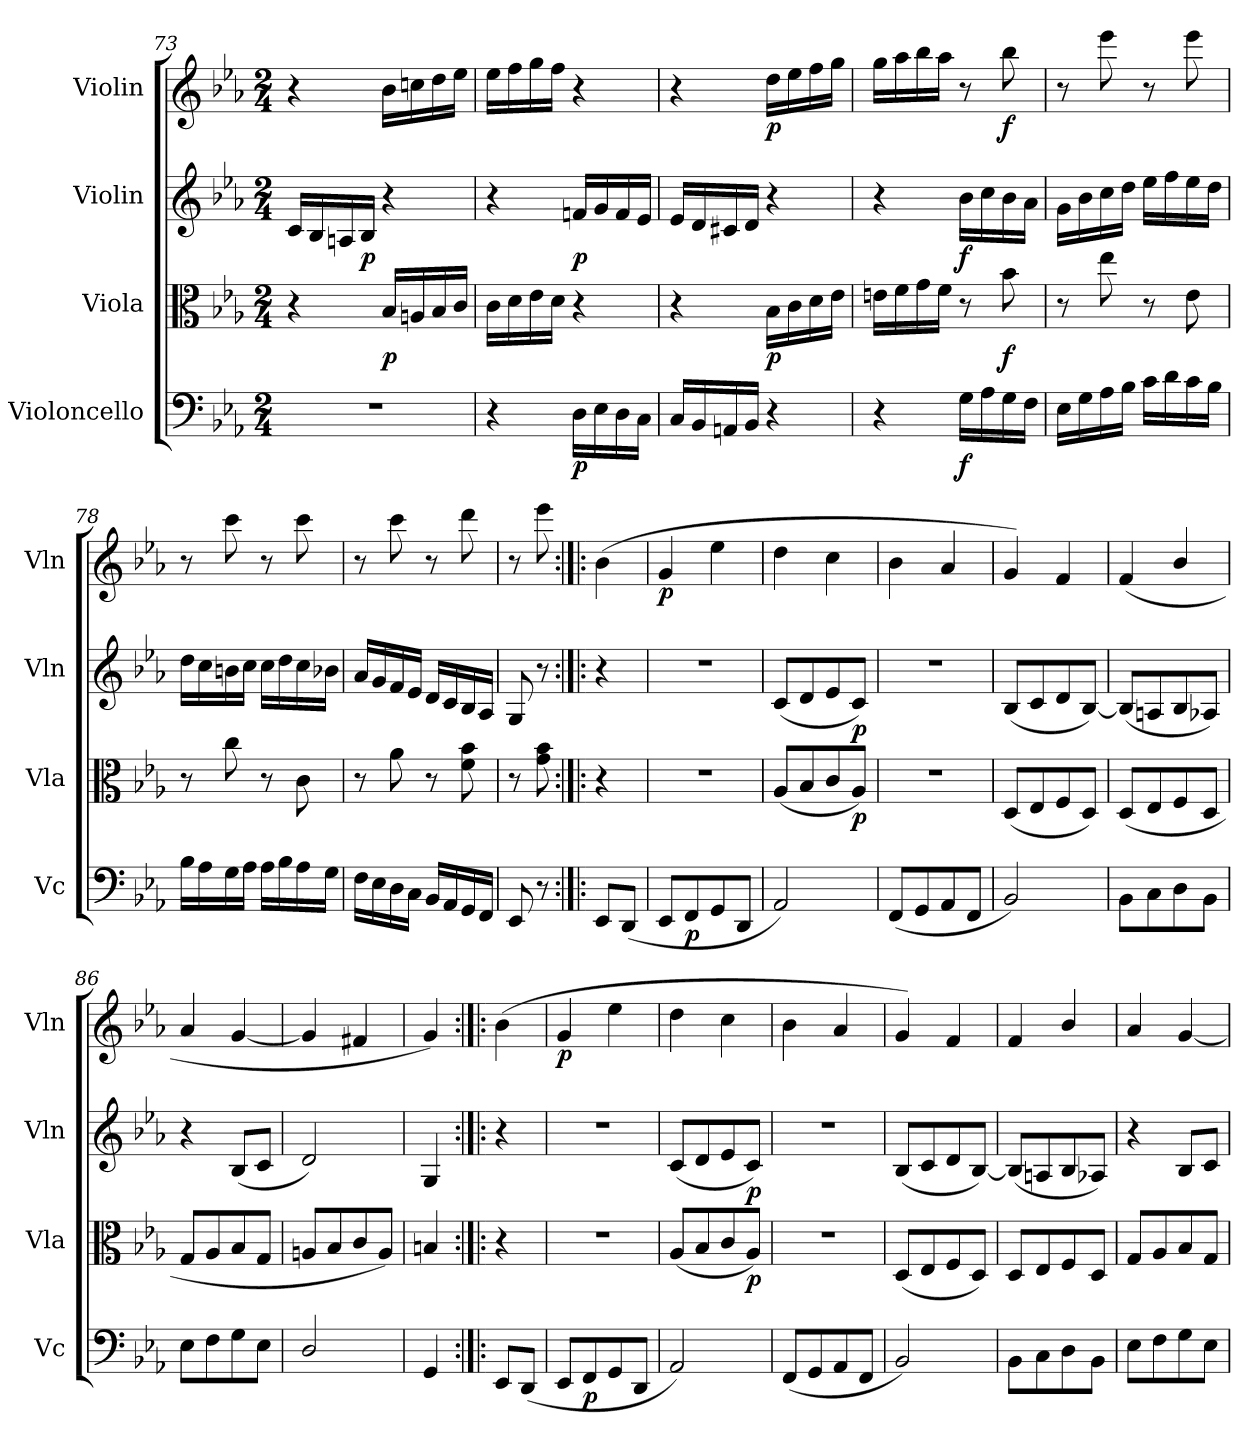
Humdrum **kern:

**kern	**dynam	**kern	**dynam	**kern	**dynam	**kern	**dynam
*part4	*part4	*part3	*part3	*part2	*part2	*part1	*part1
*staff4	*staff4	*staff3	*staff3	*staff2	*staff2	*staff1	*staff1
*I"Violoncello	*	*I"Viola	*	*I"Violin	*	*I"Violin	*
*I'Vc	*	*I'Vla	*	*I'Vln	*	*I'Vln	*
*clefF4	*	*clefC3	*	*clefG2	*	*clefG2	*
*k[b-e-a-]	*	*k[b-e-a-]	*	*k[b-e-a-]	*	*k[b-e-a-]	*
*E-:	*	*E-:	*	*E-:	*	*E-:	*
*M2/4	*	*M2/4	*	*M2/4	*	*M2/4	*
=73	=73	=73	=73	=73	=73	=73	=73
2r	.	4r	.	16c/LL	.	4r	.
.	.	.	.	16B-/	.	.	.
.	.	.	.	16An/	.	.	.
.	.	.	.	16B-/JJ	p	.	.
.	.	16B-/LL	p	4r	.	16b-\LL	.
.	.	16An/	.	.	.	16ccn\	.
.	.	16B-/	.	.	.	16dd\	.
.	.	16c/JJ	.	.	.	16ee-\JJ	.
=74	=74	=74	=74	=74	=74	=74	=74
4r	.	16c\LL	.	4r	.	16ee-\LL	.
.	.	16d\	.	.	.	16ff\	.
.	.	16e-\	.	.	.	16gg\	.
.	.	16d\JJ	.	.	.	16ff\JJ	.
16D\LL	p	4r	.	16fn/LL	p	4r	.
16E-\	.	.	.	16g/	.	.	.
16D\	.	.	.	16f/	.	.	.
16C\JJ	.	.	.	16e-/JJ	.	.	.
=75	=75	=75	=75	=75	=75	=75	=75
16C/LL	.	4r	.	16e-/LL	.	4r	.
16BB-/	.	.	.	16d/	.	.	.
16AAn/	.	.	.	16c#X/	.	.	.
16BB-/JJ	.	.	.	16d/JJ	.	.	.
4r	.	16B-\LL	p	4r	.	16dd\LL	p
.	.	16c\	.	.	.	16ee-\	.
.	.	16d\	.	.	.	16ff\	.
.	.	16e-\JJ	.	.	.	16gg\JJ	.
=76	=76	=76	=76	=76	=76	=76	=76
4r	.	16en\LL	.	4r	.	16gg\LL	.
.	.	16f\	.	.	.	16aa-\	.
.	.	16g\	.	.	.	16bb-\	.
.	.	16f\JJ	.	.	.	16aa-\JJ	.
16G\LL	f	8r	.	16b-\LL	f	8r	.
16A-\	.	.	.	16cc\	.	.	.
16G\	.	8b-\	f	16b-\	.	8bb-\	f
16F\JJ	.	.	.	16a-\JJ	.	.	.
=77	=77	=77	=77	=77	=77	=77	=77
16E-\LL	.	8r	.	16g\LL	.	8r	.
16G\	.	.	.	16b-\	.	.	.
16A-\	.	8ee-\	.	16cc\	.	8eee-\	.
16B-\JJ	.	.	.	16dd\JJ	.	.	.
16c\LL	.	8r	.	16ee-\LL	.	8r	.
16d\	.	.	.	16ff\	.	.	.
16c\	.	8e-\	.	16ee-\	.	8eee-\	.
16B-\JJ	.	.	.	16dd\JJ	.	.	.
=78	=78	=78	=78	=78	=78	=78	=78
16B-\LL	.	8r	.	16dd\LL	.	8r	.
16A-\	.	.	.	16cc\	.	.	.
16G\	.	8cc\	.	16bn\	.	8ccc\	.
16A-\JJ	.	.	.	16cc\JJ	.	.	.
16A-\LL	.	8r	.	16cc\LL	.	8r	.
16B-\	.	.	.	16dd\	.	.	.
16A-\	.	8c\	.	16cc\	.	8ccc\	.
16G\JJ	.	.	.	16b-X\JJ	.	.	.
=79	=79	=79	=79	=79	=79	=79	=79
16F\LL	.	8r	.	16a-/LL	.	8r	.
16E-\	.	.	.	16g/	.	.	.
16D\	.	8a-\	.	16f/	.	8ccc\	.
16C\JJ	.	.	.	16e-/JJ	.	.	.
16BB-/LL	.	8r	.	16d/LL	.	8r	.
16AA-/	.	.	.	16c/	.	.	.
16GG/	.	8f\ 8b-\	.	16B-/	.	8ddd\	.
16FF/JJ	.	.	.	16A-/JJ	.	.	.
=80	=80	=80	=80	=80	=80	=80	=80
8EE-/	.	8r	.	8G/	.	8r	.
8r	.	8g\ 8b-\	.	8r	.	8eee-\	.
=:|!|:	=:|!|:	=:|!|:	=:|!|:	=:|!|:	=:|!|:	=:|!|:	=:|!|:
8EE-/L	.	4r	.	4r	.	(4b-\	.
(8DD/J	.	.	.	.	.	.	.
=81	=81	=81	=81	=81	=81	=81	=81
8EE-/L	.	2r	.	2r	.	4g/	p
8FF/	p	.	.	.	.	.	.
8GG/	.	.	.	.	.	4ee-\	.
8DD/J	.	.	.	.	.	.	.
=82	=82	=82	=82	=82	=82	=82	=82
2AA-/)	.	(8A-/L	.	(8c/L	.	4dd\	.
.	.	8B-/	.	8d/	.	.	.
.	.	8c/	.	8e-/	.	4cc\	.
.	.	8A-/J)	p	8c/J)	p	.	.
=83	=83	=83	=83	=83	=83	=83	=83
(8FF/L	.	2r	.	2r	.	4b-\	.
8GG/	.	.	.	.	.	.	.
8AA-/	.	.	.	.	.	4a-/	.
8FF/J	.	.	.	.	.	.	.
=84	=84	=84	=84	=84	=84	=84	=84
2BB-/)	.	(8D/L	.	(8B-/L	.	4g/)	.
.	.	8E-/	.	8c/	.	.	.
.	.	8F/	.	8d/	.	4f/	.
.	.	8D/J)	.	[8B-/J)	.	.	.
=85	=85	=85	=85	=85	=85	=85	=85
8BB-\L	.	(8D/L	.	(8B-/L]	.	(4f/	.
8C\	.	8E-/	.	8An/	.	.	.
8D\	.	8F/	.	8B-/	.	4b-/	.
8BB-\J	.	8D/J	.	8A-X/J)	.	.	.
=86	=86	=86	=86	=86	=86	=86	=86
8E-\L	.	8G/L	.	4r	.	4a-/	.
8F\	.	8A-/	.	.	.	.	.
8G\	.	8B-/	.	(8B-/L	.	[4g/	.
8E-\J	.	8G/J	.	8c/J	.	.	.
=87	=87	=87	=87	=87	=87	=87	=87
2D/	.	8An/L	.	2d/)	.	4g/]	.
.	.	8B-/	.	.	.	.	.
.	.	8c/	.	.	.	4f#X/	.
.	.	8A/J)	.	.	.	.	.
=88	=88	=88	=88	=88	=88	=88	=88
4GG/	.	4Bn/	.	4G/	.	4g/)	.
=:|!|:	=:|!|:	=:|!|:	=:|!|:	=:|!|:	=:|!|:	=:|!|:	=:|!|:
8EE-/L	.	4r	.	4r	.	(4b-\	.
(8DD/J	.	.	.	.	.	.	.
=81	=81	=81	=81	=81	=81	=81	=81
8EE-/L	.	2r	.	2r	.	4g/	p
8FF/	p	.	.	.	.	.	.
8GG/	.	.	.	.	.	4ee-\	.
8DD/J	.	.	.	.	.	.	.
=82	=82	=82	=82	=82	=82	=82	=82
2AA-/)	.	(8A-/L	.	(8c/L	.	4dd\	.
.	.	8B-/	.	8d/	.	.	.
.	.	8c/	.	8e-/	.	4cc\	.
.	.	8A-/J)	p	8c/J)	p	.	.
=83	=83	=83	=83	=83	=83	=83	=83
(8FF/L	.	2r	.	2r	.	4b-\	.
8GG/	.	.	.	.	.	.	.
8AA-/	.	.	.	.	.	4a-/	.
8FF/J	.	.	.	.	.	.	.
=84	=84	=84	=84	=84	=84	=84	=84
2BB-/)	.	(8D/L	.	(8B-/L	.	4g/)	.
.	.	8E-/	.	8c/	.	.	.
.	.	8F/	.	8d/	.	4f/	.
.	.	8D/J)	.	[8B-/J)	.	.	.
=85	=85	=85	=85	=85	=85	=85	=85
8BB-\L	.	8D/L	.	(8B-/L]	.	4f/	.
8C\	.	8E-/	.	8An/	.	.	.
8D\	.	8F/	.	8B-/	.	4b-/	.
8BB-\J	.	8D/J	.	8A-X/J)	.	.	.
=86	=86	=86	=86	=86	=86	=86	=86
8E-\L	.	8G/L	.	4r	.	4a-/	.
8F\	.	8A-/	.	.	.	.	.
8G\	.	8B-/	.	8B-/L	.	[4g/	.
8E-\J	.	8G/J	.	8c/J	.	.	.
=	=	=	=	=	=	=	=
*-	*-	*-	*-	*-	*-	*-	*-
